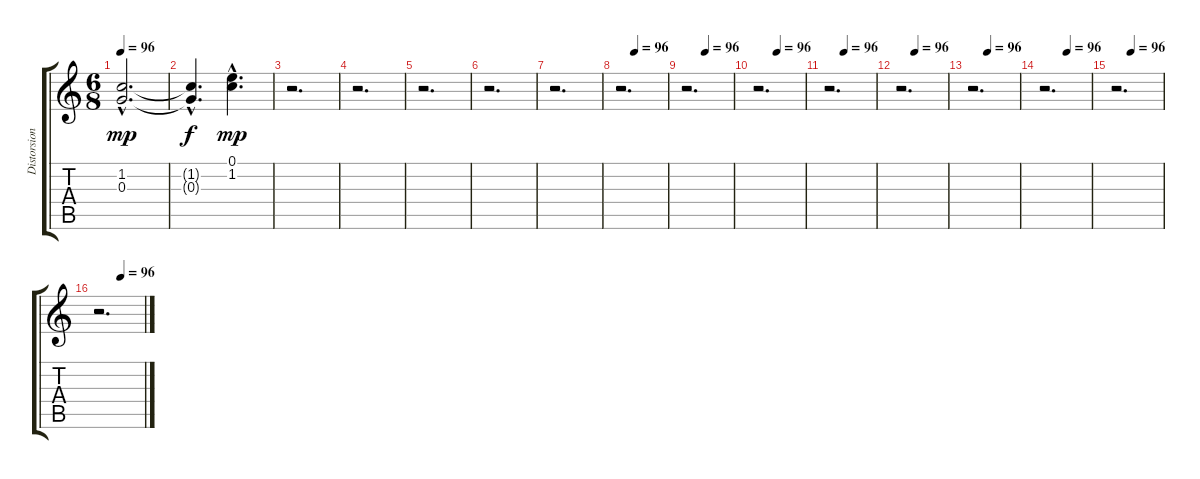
\track ("Distorsion" "Distorsion") {instrument distortionguitar}
\staff {score tabs}
\tuning (E4 B3 G3 D3 A2 E2) {hide}
\ts (6 8)
\tempo 96
\clef g2
\ks c
(1.2{hac} 0.3{hac}).2{d dy mp} |
(1.2{hac t} 0.3{hac t}).4{d dy f} (0.1{hac} 1.2{hac}).4{d dy mp} |
r.2{d} |
r.2{d} |
r.2{d} |
r.2{d} |
r.2{d} |
\tempo (96 0.3125)
r.2{d} |
\tempo (96 0.4166666666666667)
r.2{d} |
\tempo (96 0.4166666666666667)
r.2{d} |
\tempo (96 0.3333333333333333)
r.2{d} |
\tempo (96 0.3125)
r.2{d} |
\tempo (96 0.3333333333333333)
r.2{d} |
\tempo (96 0.5)
r.2{d} |
\tempo (96 0.3333333333333333)
r.2{d} |
\tempo (96 0.5)
r.2{d}
